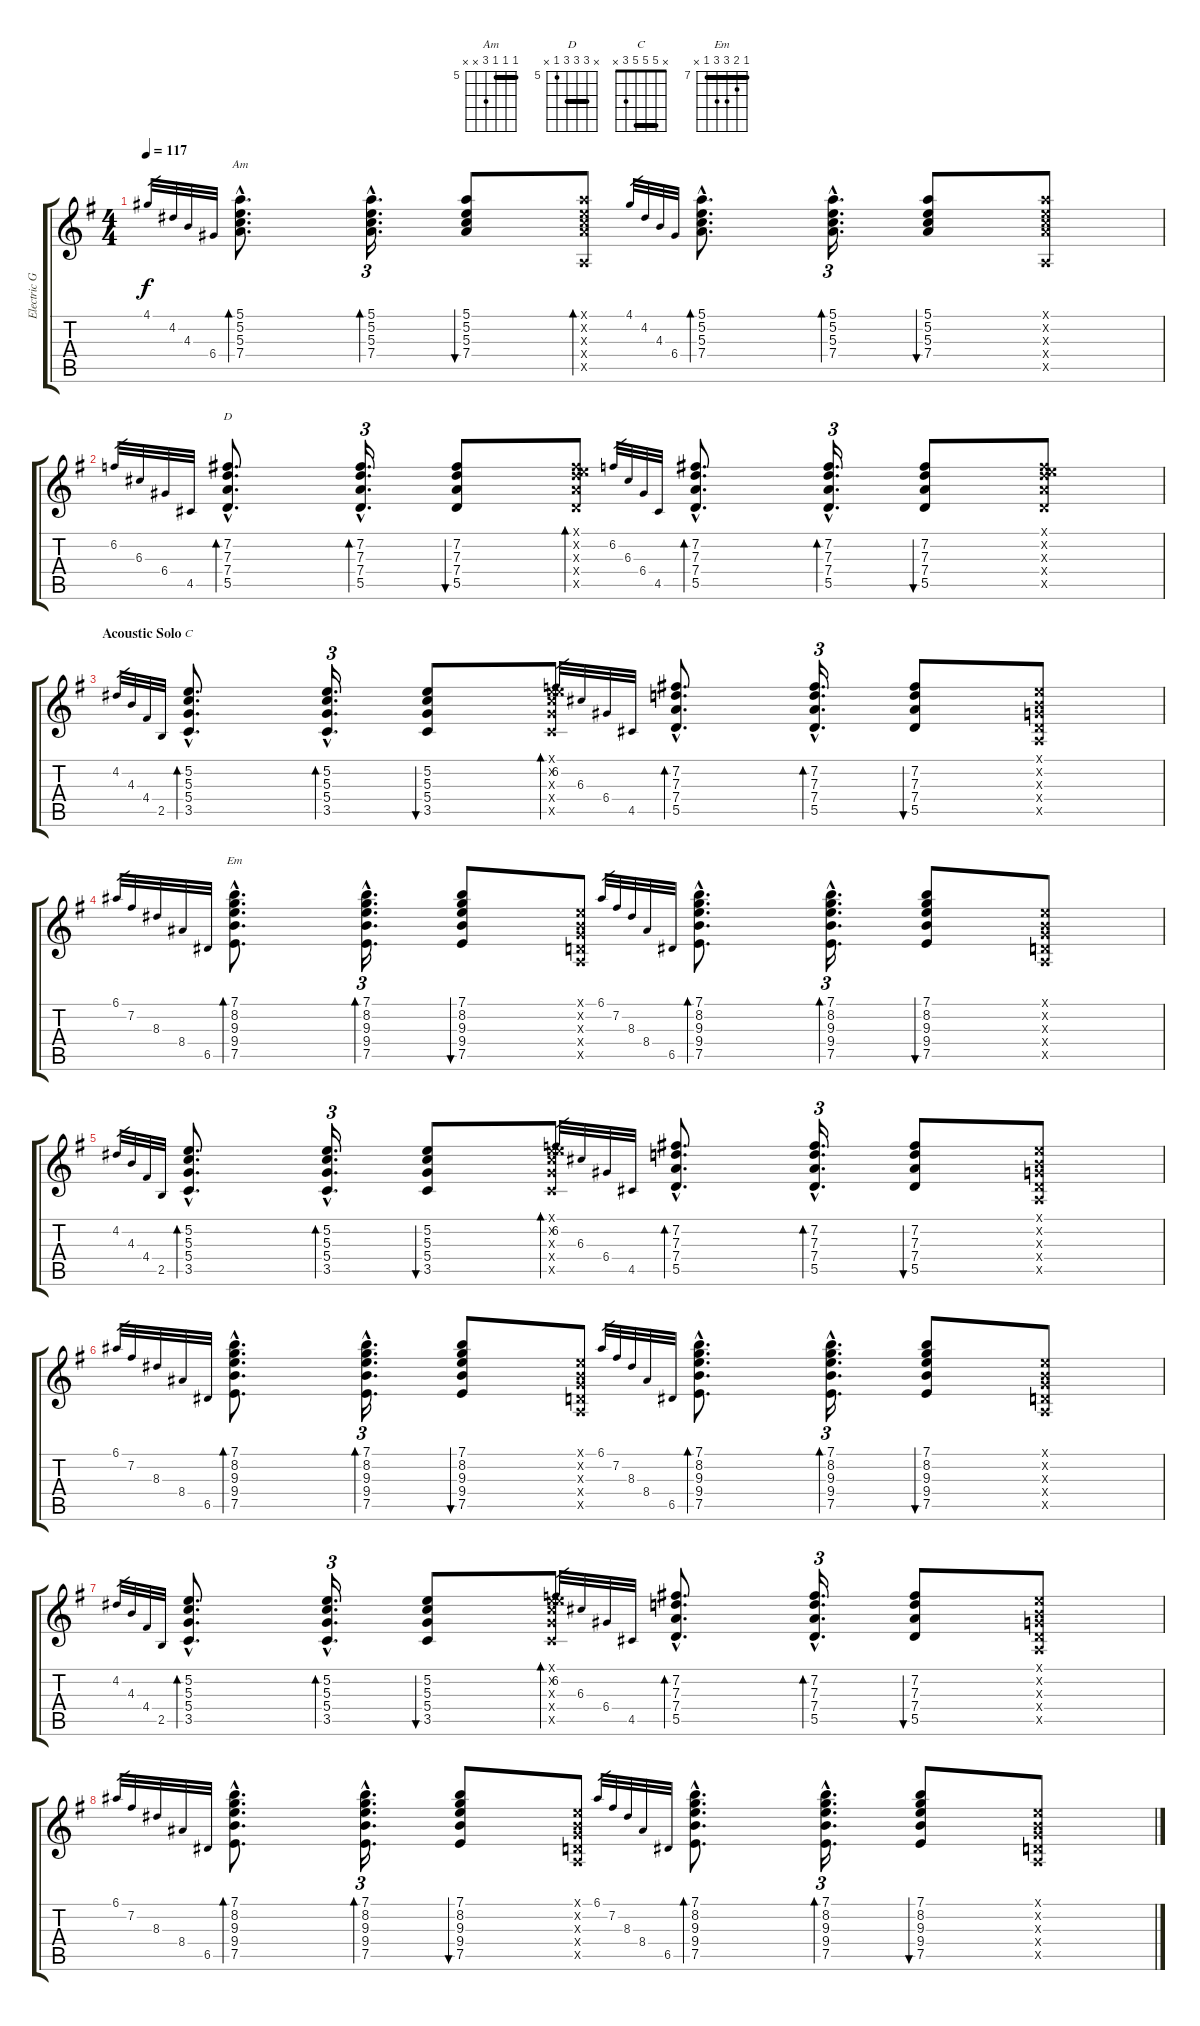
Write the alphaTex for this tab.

\track ("Electric Guitar" "Electric G") {instrument electricguitarjazz}
\staff {score tabs}
\tuning (E4 B3 G3 D3 A2 E2) {hide}
\chord ("Am" 5 5 5 7 x x) {firstfret 5 barre 5}
\chord ("D" x 7 7 7 5 x) {firstfret 5 barre 7}
\chord ("C" x 5 5 5 3 x) {barre 5}
\chord ("Em" 7 8 9 9 7 x) {firstfret 7 barre 7}
\ts (4 4)
\tempo 117
\clef g2
\ks g
4.1.32{gr dy f} 4.2.32{gr} 4.3.32{gr} 6.4.32{gr} (5.1{hac} 5.2{hac} 5.3{hac} 7.4{hac}).8{d bd 30 ch "Am"} (5.1{hac} 5.2{hac} 5.3{hac} 7.4{hac}).16{d tu (3 2) bd 30} (5.1 5.2 5.3 7.4).8{bu 30} (5.1{x} 5.2{x} 5.3{x} 7.4{x} 0.5{x}).8{bd 30} 4.1.32{gr} 4.2.32{gr} 4.3.32{gr} 6.4.32{gr} (5.1{hac} 5.2{hac} 5.3{hac} 7.4{hac}).8{d bd 30} (5.1{hac} 5.2{hac} 5.3{hac} 7.4{hac}).16{d tu (3 2) bd 30} (5.1 5.2 5.3 7.4).8{bu 30} (5.1{x} 5.2{x} 5.3{x} 7.4{x} 0.5{x}).8 |
6.2.32{gr} 6.3.32{gr} 6.4.32{gr} 4.5.32{gr} (7.2{hac} 7.3{hac} 7.4{hac} 5.5{hac}).8{d bd 30 ch "D"} (7.2{hac} 7.3{hac} 7.4{hac} 5.5{hac}).16{d tu (3 2) bd 30} (7.2 7.3 7.4 5.5).8{bu 30} (0.1{x} 7.2{x} 7.3{x} 7.4{x} 5.5{x}).8{bd 30} 6.2.32{gr} 6.3.32{gr} 6.4.32{gr} 4.5.32{gr} (7.2{hac} 7.3{hac} 7.4{hac} 5.5{hac}).8{d bd 30} (7.2{hac} 7.3{hac} 7.4{hac} 5.5{hac}).16{d tu (3 2) bd 30} (7.2 7.3 7.4 5.5).8{bu 30} (0.1{x} 7.2{x} 7.3{x} 7.4{x} 5.5{x}).8 |
\section ("" "Acoustic Solo")
4.2.32{gr} 4.3.32{gr} 4.4.32{gr} 2.5.32{gr} (5.2{hac} 5.3{hac} 5.4{hac} 3.5{hac}).8{d bd 30 ch "C"} (5.2{hac} 5.3{hac} 5.4{hac} 3.5{hac}).16{d tu (3 2) bd 30} (5.2 5.3 5.4 3.5).8{bu 30} (0.1{x} 5.2{x} 5.3{x} 5.4{x} 3.5{x}).8{bd 30} 6.2.32{gr} 6.3.32{gr} 6.4.32{gr} 4.5.32{gr} (7.2{hac} 7.3{hac} 7.4{hac} 5.5{hac}).8{d bd 30} (7.2{hac} 7.3{hac} 7.4{hac} 5.5{hac}).16{d tu (3 2) bd 30} (7.2 7.3 7.4 5.5).8{bu 30} (0.1{x} 0.2{x} 0.3{x} 0.4{x} 0.5{x}).8 |
6.1.32{gr} 7.2.32{gr} 8.3.32{gr} 8.4.32{gr} 6.5.32{gr} (7.1{hac} 8.2{hac} 9.3{hac} 9.4{hac} 7.5{hac}).8{d bd 30 ch "Em"} (7.1{hac} 8.2{hac} 9.3{hac} 9.4{hac} 7.5{hac}).16{d tu (3 2) bd 30} (7.1 8.2 9.3 9.4 7.5).8{bu 30} (0.1{x} 0.2{x} 0.3{x} 0.4{x} 0.5{x}).8 6.1.32{gr} 7.2.32{gr} 8.3.32{gr} 8.4.32{gr} 6.5.32{gr} (7.1{hac} 8.2{hac} 9.3{hac} 9.4{hac} 7.5{hac}).8{d bd 30} (7.1{hac} 8.2{hac} 9.3{hac} 9.4{hac} 7.5{hac}).16{d tu (3 2) bd 30} (7.1 8.2 9.3 9.4 7.5).8{bu 30} (0.1{x} 0.2{x} 0.3{x} 0.4{x} 0.5{x}).8 |
4.2.32{gr} 4.3.32{gr} 4.4.32{gr} 2.5.32{gr} (5.2{hac} 5.3{hac} 5.4{hac} 3.5{hac}).8{d bd 30} (5.2{hac} 5.3{hac} 5.4{hac} 3.5{hac}).16{d tu (3 2) bd 30} (5.2 5.3 5.4 3.5).8{bu 30} (0.1{x} 5.2{x} 5.3{x} 5.4{x} 3.5{x}).8{bd 30} 6.2.32{gr} 6.3.32{gr} 6.4.32{gr} 4.5.32{gr} (7.2{hac} 7.3{hac} 7.4{hac} 5.5{hac}).8{d bd 30} (7.2{hac} 7.3{hac} 7.4{hac} 5.5{hac}).16{d tu (3 2) bd 30} (7.2 7.3 7.4 5.5).8{bu 30} (0.1{x} 0.2{x} 0.3{x} 0.4{x} 0.5{x}).8 |
6.1.32{gr} 7.2.32{gr} 8.3.32{gr} 8.4.32{gr} 6.5.32{gr} (7.1{hac} 8.2{hac} 9.3{hac} 9.4{hac} 7.5{hac}).8{d bd 30} (7.1{hac} 8.2{hac} 9.3{hac} 9.4{hac} 7.5{hac}).16{d tu (3 2) bd 30} (7.1 8.2 9.3 9.4 7.5).8{bu 30} (0.1{x} 0.2{x} 0.3{x} 0.4{x} 0.5{x}).8 6.1.32{gr} 7.2.32{gr} 8.3.32{gr} 8.4.32{gr} 6.5.32{gr} (7.1{hac} 8.2{hac} 9.3{hac} 9.4{hac} 7.5{hac}).8{d bd 30} (7.1{hac} 8.2{hac} 9.3{hac} 9.4{hac} 7.5{hac}).16{d tu (3 2) bd 30} (7.1 8.2 9.3 9.4 7.5).8{bu 30} (0.1{x} 0.2{x} 0.3{x} 0.4{x} 0.5{x}).8 |
4.2.32{gr} 4.3.32{gr} 4.4.32{gr} 2.5.32{gr} (5.2{hac} 5.3{hac} 5.4{hac} 3.5{hac}).8{d bd 30} (5.2{hac} 5.3{hac} 5.4{hac} 3.5{hac}).16{d tu (3 2) bd 30} (5.2 5.3 5.4 3.5).8{bu 30} (0.1{x} 5.2{x} 5.3{x} 5.4{x} 3.5{x}).8{bd 30} 6.2.32{gr} 6.3.32{gr} 6.4.32{gr} 4.5.32{gr} (7.2{hac} 7.3{hac} 7.4{hac} 5.5{hac}).8{d bd 30} (7.2{hac} 7.3{hac} 7.4{hac} 5.5{hac}).16{d tu (3 2) bd 30} (7.2 7.3 7.4 5.5).8{bu 30} (0.1{x} 0.2{x} 0.3{x} 0.4{x} 0.5{x}).8 |
6.1.32{gr} 7.2.32{gr} 8.3.32{gr} 8.4.32{gr} 6.5.32{gr} (7.1{hac} 8.2{hac} 9.3{hac} 9.4{hac} 7.5{hac}).8{d bd 30} (7.1{hac} 8.2{hac} 9.3{hac} 9.4{hac} 7.5{hac}).16{d tu (3 2) bd 30} (7.1 8.2 9.3 9.4 7.5).8{bu 30} (0.1{x} 0.2{x} 0.3{x} 0.4{x} 0.5{x}).8 6.1.32{gr} 7.2.32{gr} 8.3.32{gr} 8.4.32{gr} 6.5.32{gr} (7.1{hac} 8.2{hac} 9.3{hac} 9.4{hac} 7.5{hac}).8{d bd 30} (7.1{hac} 8.2{hac} 9.3{hac} 9.4{hac} 7.5{hac}).16{d tu (3 2) bd 30} (7.1 8.2 9.3 9.4 7.5).8{bu 30} (0.1{x} 0.2{x} 0.3{x} 0.4{x} 0.5{x}).8
